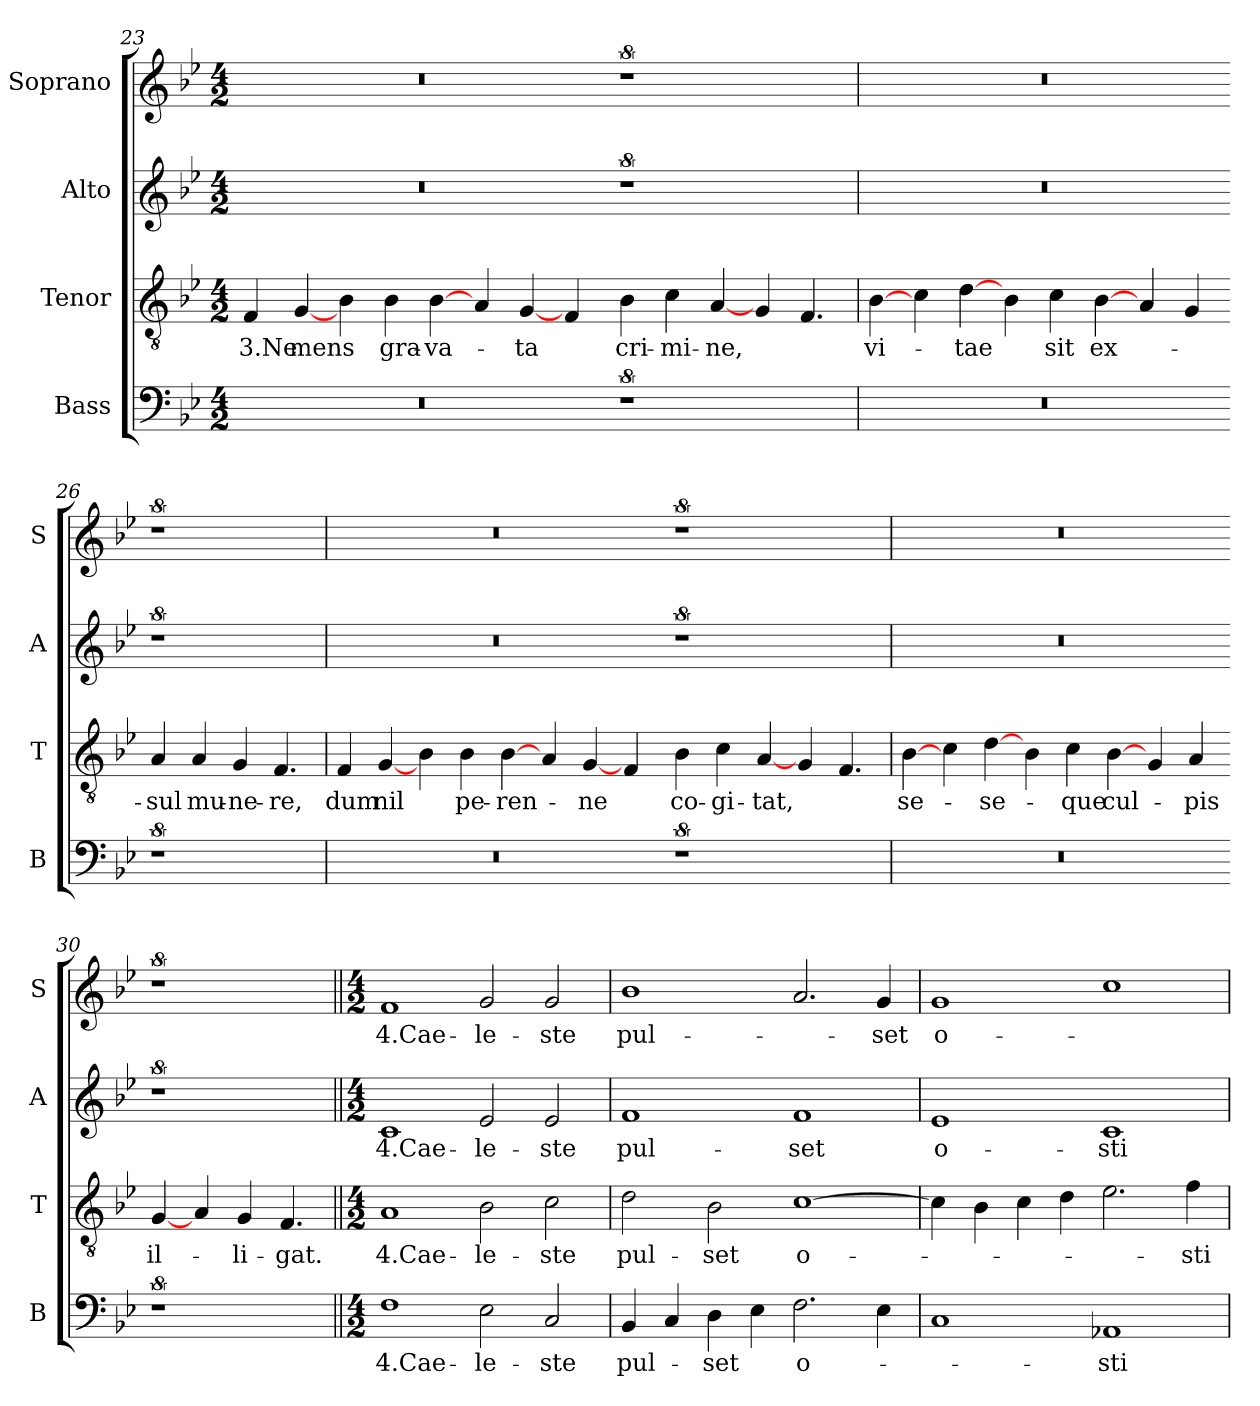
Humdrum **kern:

**kern	**text	**kern	**text	**kern	**text	**kern	**text
*part4	*part4	*part3	*part3	*part2	*part2	*part1	*part1
*staff4	*staff4	*staff3	*staff3	*staff2	*staff2	*staff1	*staff1
*I"Bass	*	*I"Tenor	*	*I"Alto	*	*I"Soprano	*
*I'B	*	*I'T	*	*I'A	*	*I'S	*
!!LO:LB:g=z
*clefF4	*	*clefGv2	*	*clefG2	*	*clefG2	*
*k[b-e-]	*	*k[b-e-]	*	*k[b-e-]	*	*k[b-e-]	*
*B-:	*	*B-:	*	*B-:	*	*B-:	*
*M4/2	*	*M4/2	*	*M4/2	*	*M4/2	*
=23	=23	=23	=23	=23	=23	=23	=23
0r	.	4F	3.Ne	0r	.	0r	.
.	.	[4G	mens	.	.	.	.
.	.	4B-	.	.	.	.	.
.	.	4B-	gra-	.	.	.	.
.	.	[4B-	-va-	.	.	.	.
.	.	4A	.	.	.	.	.
.	.	[>4G	-ta	.	.	.	.
.	.	4F	.	.	.	.	.
=24-	=24-	=24-	=24-	=24-	=24-	=24-	=24-
8%11r	.	4B-	cri-	8%11r	.	8%11r	.
.	.	4c	-mi-	.	.	.	.
.	.	[>4A	-ne,	.	.	.	.
.	.	4G	.	.	.	.	.
.	.	4.F	.	.	.	.	.
=25	=25	=25	=25	=25	=25	=25	=25
0r	.	[4B-	vi-	0r	.	0r	.
.	.	4c	.	.	.	.	.
.	.	[4d	-tae	.	.	.	.
.	.	4B-	.	.	.	.	.
.	.	4c	sit	.	.	.	.
.	.	[4B-	ex-	.	.	.	.
.	.	4A	.	.	.	.	.
.	.	4G	.	.	.	.	.
=26-	=26-	=26-	=26-	=26-	=26-	=26-	=26-
8%9r	.	4A	-sul	8%9r	.	8%9r	.
.	.	4A	mu-	.	.	.	.
.	.	4G	-ne-	.	.	.	.
.	.	4.F	-re,	.	.	.	.
!!LO:LB:g=z
=27	=27	=27	=27	=27	=27	=27	=27
0r	.	4F	dum	0r	.	0r	.
.	.	[4G	nil	.	.	.	.
.	.	4B-	.	.	.	.	.
.	.	4B-	pe-	.	.	.	.
.	.	[4B-	-ren-	.	.	.	.
.	.	4A	.	.	.	.	.
.	.	[>4G	-ne	.	.	.	.
.	.	4F	.	.	.	.	.
=28-	=28-	=28-	=28-	=28-	=28-	=28-	=28-
8%11r	.	4B-	co-	8%11r	.	8%11r	.
.	.	4c	-gi-	.	.	.	.
.	.	[>4A	-tat,	.	.	.	.
.	.	4G	.	.	.	.	.
.	.	4.F	.	.	.	.	.
=29	=29	=29	=29	=29	=29	=29	=29
0r	.	[4B-	se-	0r	.	0r	.
.	.	4c	.	.	.	.	.
.	.	[4d	-se-	.	.	.	.
.	.	4B-	.	.	.	.	.
.	.	4c	-que	.	.	.	.
.	.	[4B-	cul-	.	.	.	.
.	.	4G	.	.	.	.	.
.	.	4A	-pis	.	.	.	.
=30-	=30-	=30-	=30-	=30-	=30-	=30-	=30-
8%9r	.	[>4G	il-	8%9r	.	8%9r	.
.	.	4A	.	.	.	.	.
.	.	4G	-li-	.	.	.	.
.	.	4.F	-gat.	.	.	.	.
!!LO:LB:g=z
=31||	=31||	=31||	=31||	=31||	=31||	=31||	=31||
*M4/2	*	*M4/2	*	*M4/2	*	*M4/2	*
1F	4.Cae-	1A	4.Cae-	1c	4.Cae-	1f	4.Cae-
2E-\	-le-	2B-\	-le-	2e-/	-le-	2g/	-le-
2C/	-ste	2c\	-ste	2e-/	-ste	2g/	-ste
=32	=32	=32	=32	=32	=32	=32	=32
4BB-/	pul-	2d\	pul-	1f	pul-	1b-	pul-
4C/	.	.	.	.	.	.	.
4D\	-set	2B-\	-set	.	.	.	.
4E-\	.	.	.	.	.	.	.
2.F\	o-	[1c	o-	1f	-set	2.a/	.
4E-\	.	.	.	.	.	4g/	-set
=33	=33	=33	=33	=33	=33	=33	=33
1C	.	4c\]	.	1e-	o-	1g	o-
.	.	4B-\	.	.	.	.	.
.	.	4c\	.	.	.	.	.
.	.	4d\	.	.	.	.	.
1AA-X	-sti-	2.e-\	.	1c	-sti-	1cc	.
.	.	4f\	-sti-	.	.	.	.
=	=	=	=	=	=	=	=
*-	*-	*-	*-	*-	*-	*-	*-
